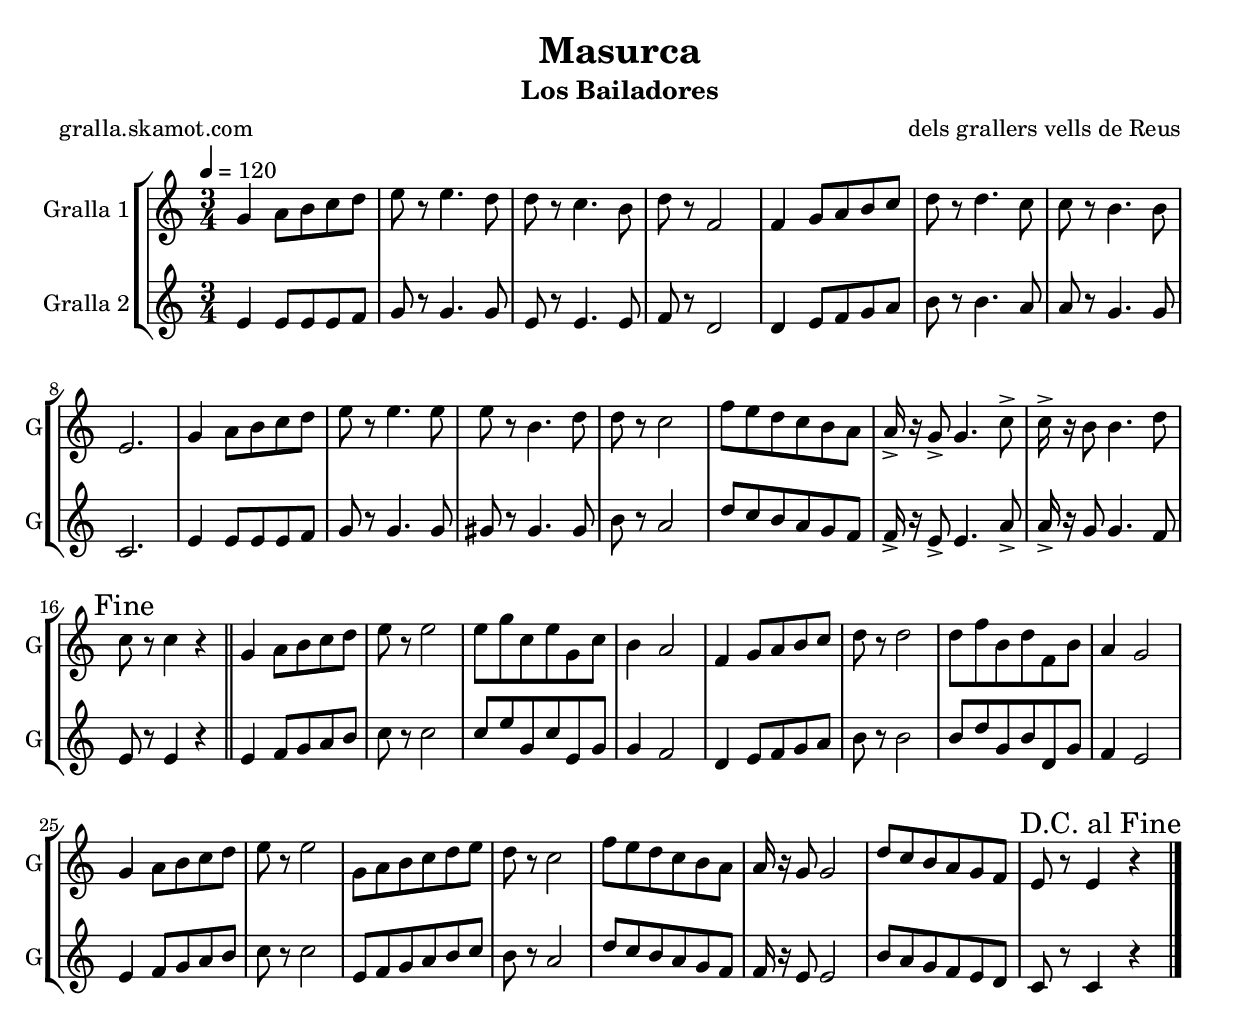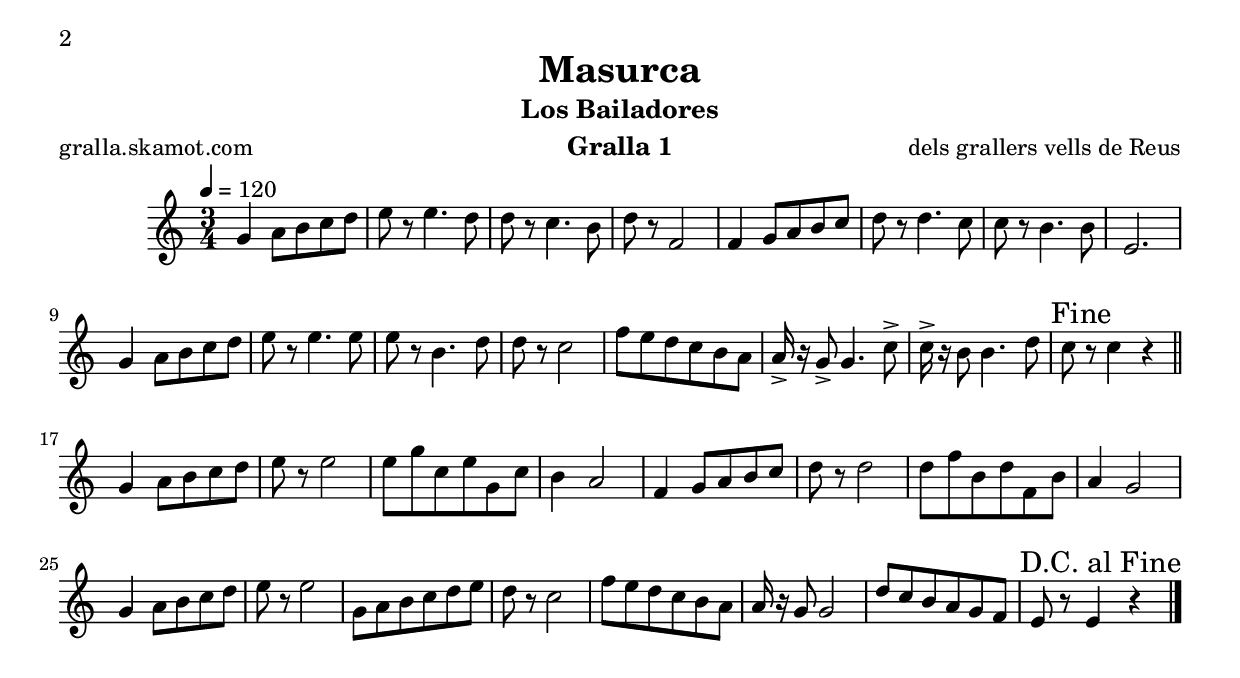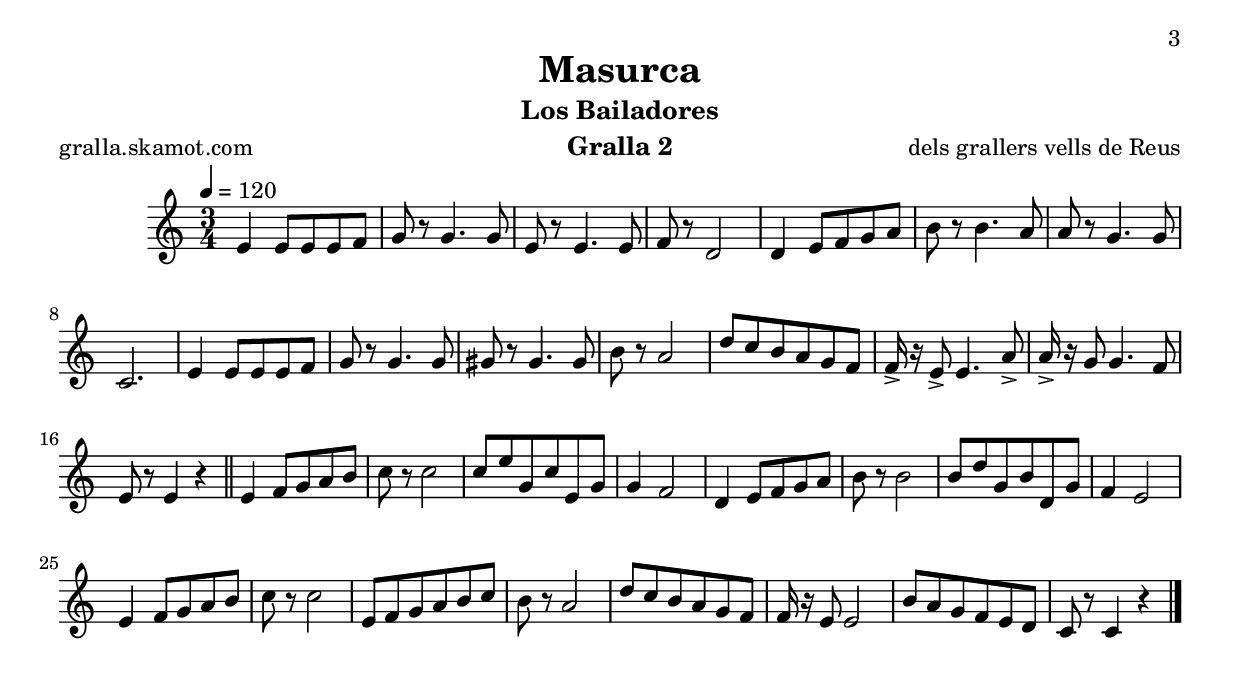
\version "2.16.2"

\header {
  dedication=""
  title="Masurca"
  subtitle="Los Bailadores"
  subsubtitle=""
  poet="gralla.skamot.com"
  meter=""
  piece=""
  composer="dels grallers vells de Reus"
  arranger=""
  opus=""
  instrument=""
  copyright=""
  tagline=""
}

liniaroAa =
\relative g'
{
  \tempo 4=120
  \clef treble
  \key c \major
  \time 3/4
  g4 a8 b c d  |
  e8 r e4. d8  |
  d8 r c4. b8  |
  d8 r f,2  |
  %05
  f4 g8 a b c  |
  d8 r d4. c8  |
  c8 r b4. b8  |
  e,2.  |
  g4 a8 b c d  |
  %10
  e8 r e4. e8  |
  e8 r b4. d8  |
  d8 r c2  |
  f8 e d c b a  |
  a16-> r g8-> g4. c8->  |
  %15
  c16-> r b8 b4. d8  |
  \mark "Fine" c8 r c4 r  \bar "||"
  g4 a8 b c d  |
  e8 r e2  |
  e8 g c, e g, c  |
  %20
  b4 a2  |
  f4 g8 a b c  |
  d8 r d2  |
  d8 f b, d f, b  |
  a4 g2  |
  %25
  g4 a8 b c d  |
  e8 r e2  |
  g,8 a b c d e  |
  d8 r c2  |
  f8 e d c b a  |
  %30
  a16 r g8 g2  |
  d'8 c b a g f  |
  \mark "D.C. al Fine" e8 r e4 r  \bar "|."
}

liniaroAb =
\relative e'
{
  \tempo 4=120
  \clef treble
  \key c \major
  \time 3/4
  e4 e8 e e f  |
  g8 r g4. g8  |
  e8 r e4. e8  |
  f8 r d2  |
  %05
  d4 e8 f g a  |
  b8 r b4. a8  |
  a8 r g4. g8  |
  c,2.  |
  e4 e8 e e f  |
  %10
  g8 r g4. g8  |
  gis8 r gis4. gis8  |
  b8 r a2  |
  d8 c b a g f  |
  f16-> r e8-> e4. a8->  |
  %15
  a16-> r g8 g4. f8  |
  e8 r e4 r  \bar "||"
  e4 f8 g a b  |
  c8 r c2  |
  c8 e g, c e, g  |
  %20
  g4 f2  |
  d4 e8 f g a  |
  b8 r b2  |
  b8 d g, b d, g  |
  f4 e2  |
  %25
  e4 f8 g a b  |
  c8 r c2  |
  e,8 f g a b c  |
  b8 r a2  |
  d8 c b a g f  |
  %30
  f16 r e8 e2  |
  b'8 a g f e d  |
  c8 r c4 r  \bar "|."
}

\bookpart {
  \score {
    \new StaffGroup {
      \override Score.RehearsalMark.self-alignment-X = #LEFT
      <<
        \new Staff \with {instrumentName = #"Gralla 1" shortInstrumentName = #"G"} \liniaroAa
        \new Staff \with {instrumentName = #"Gralla 2" shortInstrumentName = #"G"} \liniaroAb
      >>
    }
    \layout {}
  }
  \score { \unfoldRepeats
    \new StaffGroup {
      \override Score.RehearsalMark.self-alignment-X = #LEFT
      <<
        \new Staff \with {instrumentName = #"Gralla 1" shortInstrumentName = #"G"} \liniaroAa
        \new Staff \with {instrumentName = #"Gralla 2" shortInstrumentName = #"G"} \liniaroAb
      >>
    }
    \midi {
      \set Staff.midiInstrument = "oboe"
      \set DrumStaff.midiInstrument = "drums"
    }
  }
}

\bookpart {
  \header {instrument="Gralla 1"}
  \score {
    \new StaffGroup {
      \override Score.RehearsalMark.self-alignment-X = #LEFT
      <<
        \new Staff \liniaroAa
      >>
    }
    \layout {}
  }
  \score { \unfoldRepeats
    \new StaffGroup {
      \override Score.RehearsalMark.self-alignment-X = #LEFT
      <<
        \new Staff \liniaroAa
      >>
    }
    \midi {
      \set Staff.midiInstrument = "oboe"
      \set DrumStaff.midiInstrument = "drums"
    }
  }
}

\bookpart {
  \header {instrument="Gralla 2"}
  \score {
    \new StaffGroup {
      \override Score.RehearsalMark.self-alignment-X = #LEFT
      <<
        \new Staff \liniaroAb
      >>
    }
    \layout {}
  }
  \score { \unfoldRepeats
    \new StaffGroup {
      \override Score.RehearsalMark.self-alignment-X = #LEFT
      <<
        \new Staff \liniaroAb
      >>
    }
    \midi {
      \set Staff.midiInstrument = "oboe"
      \set DrumStaff.midiInstrument = "drums"
    }
  }
}

